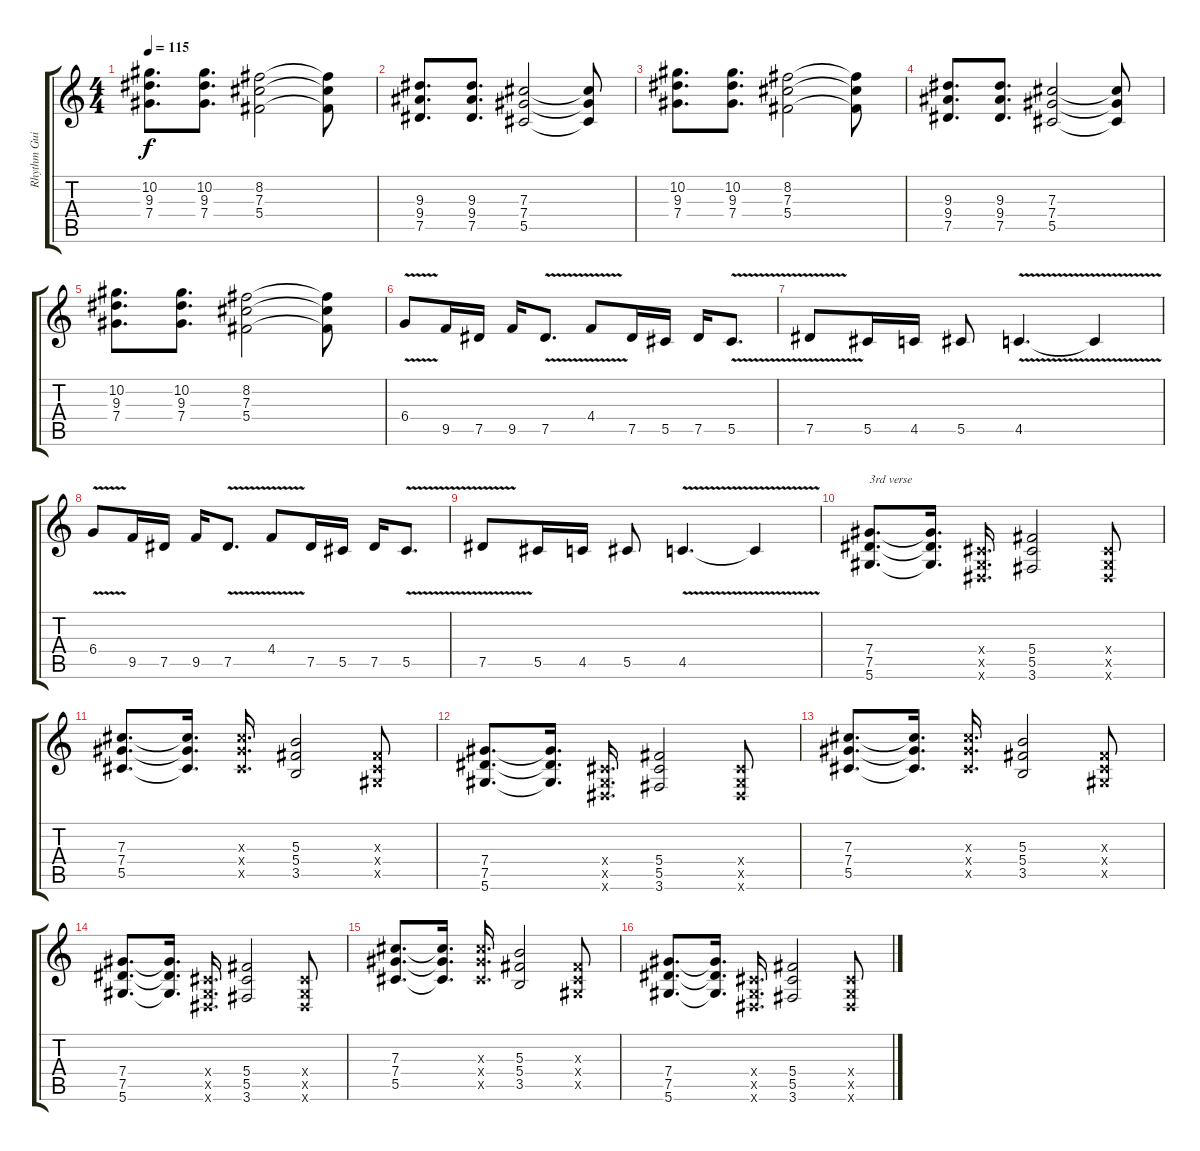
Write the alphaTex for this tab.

\track ("Rhythm Guitar" "Rhythm Gui") {instrument distortionguitar}
\staff {score tabs}
\tuning (Eb4 Bb3 Gb3 Db3 Ab2 Eb2) {hide}
\ts (4 4)
\tempo 115
\clef g2
\ks c
(10.2 9.3 7.4).8{d dy f} (10.2 9.3 7.4).8{d} (8.2 7.3 5.4).2 (8.2{t} 7.3{t} 5.4{t}).8 |
(9.3 9.4 7.5).8{d} (9.3 9.4 7.5).8{d} (7.3 7.4 5.5).2 (7.3{t} 7.4{t} 5.5{t}).8 |
(10.2 9.3 7.4).8{d} (10.2 9.3 7.4).8{d} (8.2 7.3 5.4).2 (8.2{t} 7.3{t} 5.4{t}).8 |
(9.3 9.4 7.5).8{d} (9.3 9.4 7.5).8{d} (7.3 7.4 5.5).2 (7.3{t} 7.4{t} 5.5{t}).8 |
(10.2 9.3 7.4).8{d} (10.2 9.3 7.4).8{d} (8.2 7.3 5.4).2 (8.2{t} 7.3{t} 5.4{t}).8 |
6.4{v}.8 9.5.16 7.5.16 9.5.16 7.5{v}.8{d} 4.4{v}.8 7.5.16 5.5.16 7.5.16 5.5{v}.8{d} |
7.5{v}.8 5.5.16 4.5.16 5.5.8 4.5{v}.4{d} 4.5{t}.4 |
6.4{v}.8 9.5.16 7.5.16 9.5.16 7.5{v}.8{d} 4.4{v}.8 7.5.16 5.5.16 7.5.16 5.5{v}.8{d} |
7.5{v}.8 5.5.16 4.5.16 5.5.8 4.5{v}.4{d} 4.5{t}.4 |
(7.4 7.5 5.6).8{d txt "3rd verse"} (7.4{t} 7.5{t} 5.6{t}).16{d} (0.4{x} 0.5{x} 0.6{x}).16{d} (5.4 5.5 3.6).2 (0.4{x} 0.5{x} 0.6{x}).8 |
(7.3 7.4 5.5).8{d} (7.3{t} 7.4{t} 5.5{t}).16{d} (7.3{x} 7.4{x} 5.5{x}).16{d} (5.3 5.4 3.5).2 (0.3{x} 0.4{x} 0.5{x}).8 |
(7.4 7.5 5.6).8{d} (7.4{t} 7.5{t} 5.6{t}).16{d} (0.4{x} 0.5{x} 0.6{x}).16{d} (5.4 5.5 3.6).2 (0.4{x} 0.5{x} 0.6{x}).8 |
(7.3 7.4 5.5).8{d} (7.3{t} 7.4{t} 5.5{t}).16{d} (7.3{x} 7.4{x} 5.5{x}).16{d} (5.3 5.4 3.5).2 (0.3{x} 0.4{x} 0.5{x}).8 |
(7.4 7.5 5.6).8{d} (7.4{t} 7.5{t} 5.6{t}).16{d} (0.4{x} 0.5{x} 0.6{x}).16{d} (5.4 5.5 3.6).2 (0.4{x} 0.5{x} 0.6{x}).8 |
(7.3 7.4 5.5).8{d} (7.3{t} 7.4{t} 5.5{t}).16{d} (7.3{x} 7.4{x} 5.5{x}).16{d} (5.3 5.4 3.5).2 (0.3{x} 0.4{x} 0.5{x}).8 |
(7.4 7.5 5.6).8{d} (7.4{t} 7.5{t} 5.6{t}).16{d} (0.4{x} 0.5{x} 0.6{x}).16{d} (5.4 5.5 3.6).2 (0.4{x} 0.5{x} 0.6{x}).8
